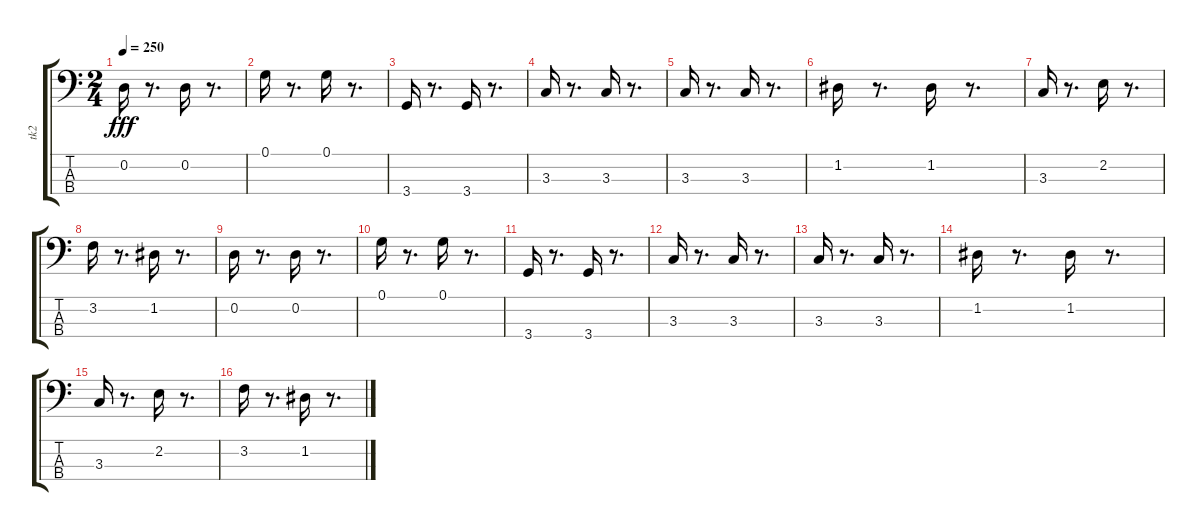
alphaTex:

\track ("tk2" "tk2") {instrument electricbassfinger}
\staff {score tabs}
\tuning (G2 D2 A1 E1) {hide}
\ts (2 4)
\tempo 250
\clef f4
\ks c
0.2.16{dy fff} r.8{d} 0.2.16 r.8{d} |
0.1.16 r.8{d} 0.1.16 r.8{d} |
3.4.16 r.8{d} 3.4.16 r.8{d} |
3.3.16 r.8{d} 3.3.16 r.8{d} |
3.3.16 r.8{d} 3.3.16 r.8{d} |
1.2.16 r.8{d} 1.2.16 r.8{d} |
3.3.16 r.8{d} 2.2.16 r.8{d} |
3.2.16 r.8{d} 1.2.16 r.8{d} |
0.2.16 r.8{d} 0.2.16 r.8{d} |
0.1.16 r.8{d} 0.1.16 r.8{d} |
3.4.16 r.8{d} 3.4.16 r.8{d} |
3.3.16 r.8{d} 3.3.16 r.8{d} |
3.3.16 r.8{d} 3.3.16 r.8{d} |
1.2.16 r.8{d} 1.2.16 r.8{d} |
3.3.16 r.8{d} 2.2.16 r.8{d} |
3.2.16 r.8{d} 1.2.16 r.8{d}
